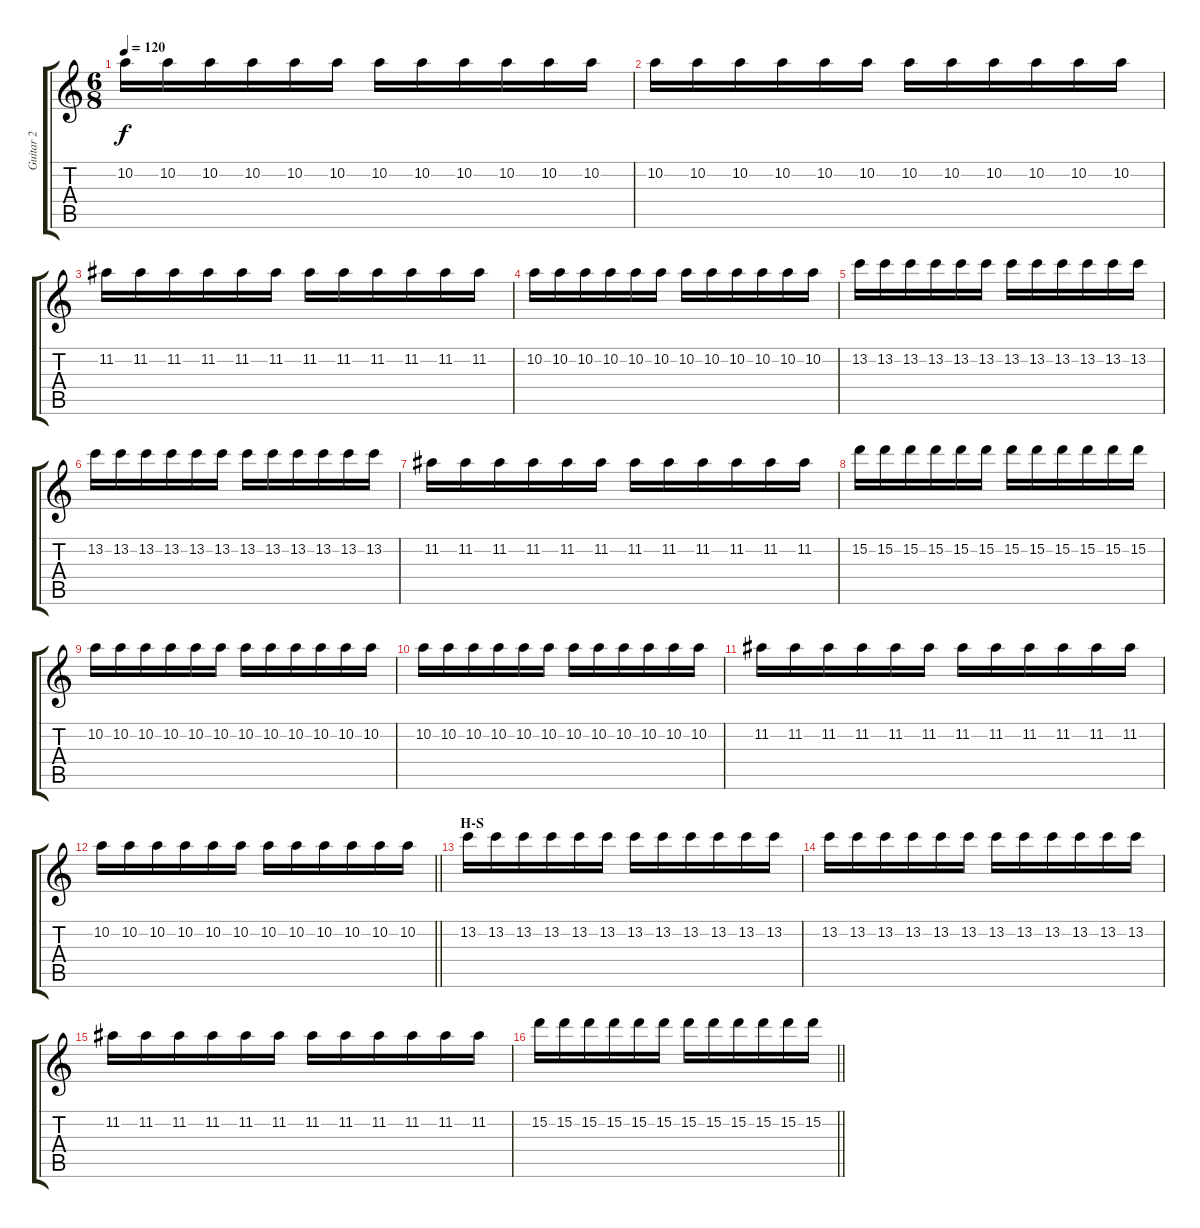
\track ("Guitar 2" "Guitar 2") {instrument electricguitarclean}
\staff {score tabs}
\tuning (E4 B3 G3 D3 A2 E2) {hide}
\ts (6 8)
\tempo 120
\clef g2
\ks c
10.2.16{dy f} 10.2.16 10.2.16 10.2.16 10.2.16 10.2.16 10.2.16 10.2.16 10.2.16 10.2.16 10.2.16 10.2.16 |
10.2.16 10.2.16 10.2.16 10.2.16 10.2.16 10.2.16 10.2.16 10.2.16 10.2.16 10.2.16 10.2.16 10.2.16 |
11.2.16 11.2.16 11.2.16 11.2.16 11.2.16 11.2.16 11.2.16 11.2.16 11.2.16 11.2.16 11.2.16 11.2.16 |
10.2.16 10.2.16 10.2.16 10.2.16 10.2.16 10.2.16 10.2.16 10.2.16 10.2.16 10.2.16 10.2.16 10.2.16 |
13.2.16 13.2.16 13.2.16 13.2.16 13.2.16 13.2.16 13.2.16 13.2.16 13.2.16 13.2.16 13.2.16 13.2.16 |
13.2.16 13.2.16 13.2.16 13.2.16 13.2.16 13.2.16 13.2.16 13.2.16 13.2.16 13.2.16 13.2.16 13.2.16 |
11.2.16 11.2.16 11.2.16 11.2.16 11.2.16 11.2.16 11.2.16 11.2.16 11.2.16 11.2.16 11.2.16 11.2.16 |
15.2.16 15.2.16 15.2.16 15.2.16 15.2.16 15.2.16 15.2.16 15.2.16 15.2.16 15.2.16 15.2.16 15.2.16 |
10.2.16 10.2.16 10.2.16 10.2.16 10.2.16 10.2.16 10.2.16 10.2.16 10.2.16 10.2.16 10.2.16 10.2.16 |
10.2.16 10.2.16 10.2.16 10.2.16 10.2.16 10.2.16 10.2.16 10.2.16 10.2.16 10.2.16 10.2.16 10.2.16 |
11.2.16 11.2.16 11.2.16 11.2.16 11.2.16 11.2.16 11.2.16 11.2.16 11.2.16 11.2.16 11.2.16 11.2.16 |
\barLineRight lightlight
10.2.16 10.2.16 10.2.16 10.2.16 10.2.16 10.2.16 10.2.16 10.2.16 10.2.16 10.2.16 10.2.16 10.2.16 |
\section ("" "H-S")
13.2.16 13.2.16 13.2.16 13.2.16 13.2.16 13.2.16 13.2.16 13.2.16 13.2.16 13.2.16 13.2.16 13.2.16 |
13.2.16 13.2.16 13.2.16 13.2.16 13.2.16 13.2.16 13.2.16 13.2.16 13.2.16 13.2.16 13.2.16 13.2.16 |
11.2.16 11.2.16 11.2.16 11.2.16 11.2.16 11.2.16 11.2.16 11.2.16 11.2.16 11.2.16 11.2.16 11.2.16 |
\barLineRight lightlight
15.2.16 15.2.16 15.2.16 15.2.16 15.2.16 15.2.16 15.2.16 15.2.16 15.2.16 15.2.16 15.2.16 15.2.16
